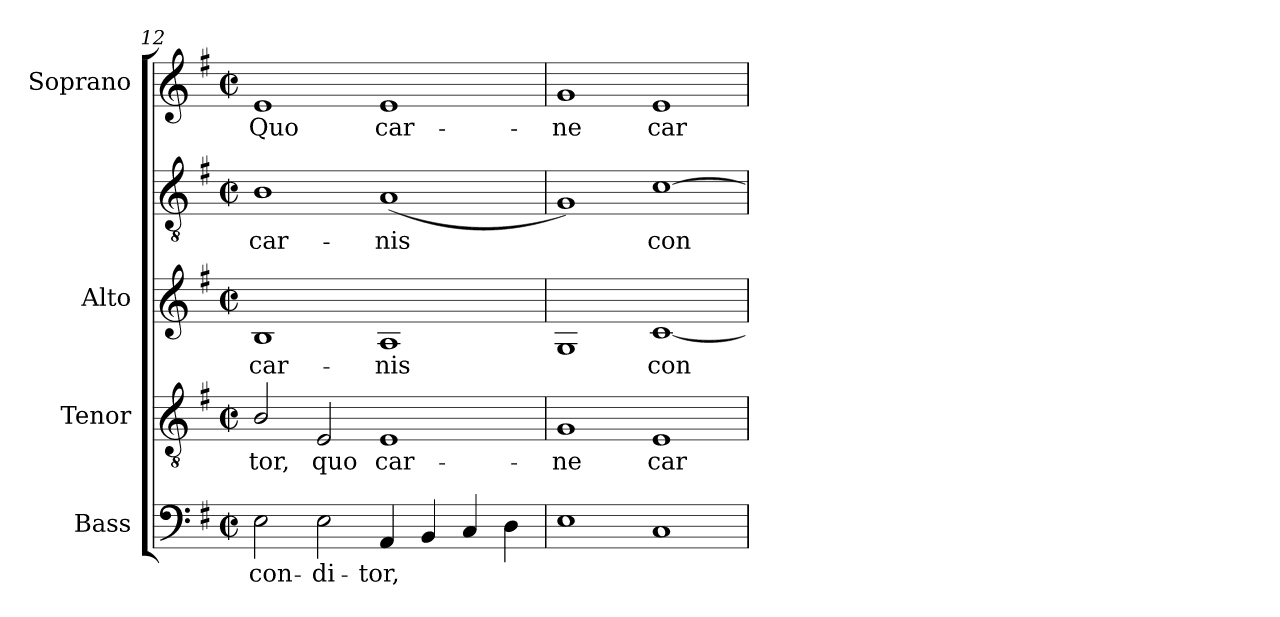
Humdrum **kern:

**kern	**text	**kern	**text	**kern	**text	**kern	**text	**kern	**text
*part4	*part4	*part3	*part3	*part2	*part2	*part2	*part2	*part1	*part1
*staff5	*staff5	*staff4	*staff4	*staff3	*staff3	*staff2	*staff2	*staff1	*staff1
*I"Bass	*	*I"Tenor	*	*I"Alto	*	*	*	*I"Soprano	*
*I'B	*	*I'T	*	*I'A	*	*	*	*I'S	*
!!LO:LB:g=z
*clefF4	*	*clefGv2	*	*	*	*clefGv2	*	*clefG2	*
*k[f#]	*	*k[f#]	*	*k[f#]	*	*k[f#]	*	*k[f#]	*
*G:	*	*G:	*	*G:	*	*G:	*	*G:	*
*M4/2	*	*M4/2	*	*M4/2	*	*M4/2	*	*M4/2	*
*met(c|)	*	*met(c|)	*	*met(c|)	*	*met(c|)	*	*met(c|)	*
=12	=12	=12	=12	=12	=12	=12	=12	=12	=12
!	!LO:LY:b	!	!LO:LY:b	!	!LO:LY:b	!	!LO:LY:b	!	!LO:LY:b
2E	con-	2B/	-tor,	1B	car-	1B	car-	1e	Quo
!	!LO:LY:b	!	!LO:LY:b	!	!	!	!	!	!
2E	-di-	2E	quo	.	.	.	.	.	.
!	!LO:LY:b	!	!LO:LY:b	!	!LO:LY:b	!	!LO:LY:b	!	!LO:LY:b
4AA	-tor,	1E	car-	1A	-nis	(<1A	-nis	1e	car-
4BB	.	.	.	.	.	.	.	.	.
4C	.	.	.	.	.	.	.	.	.
4D	.	.	.	.	.	.	.	.	.
=13	=13	=13	=13	=13	=13	=13	=13	=13	=13
!	!	!	!LO:LY:b	!	!	!	!	!	!LO:LY:b
1E	.	1G	-ne	1G	.	1G)	.	1g	-ne
!	!	!	!LO:LY:b	!	!LO:LY:b	!	!LO:LY:b	!	!LO:LY:b
1C	.	1E	car-	[1c	con-	[1c	con-	1e	car-
=	=	=	=	=	=	=	=	=	=
*-	*-	*-	*-	*-	*-	*-	*-	*-	*-
